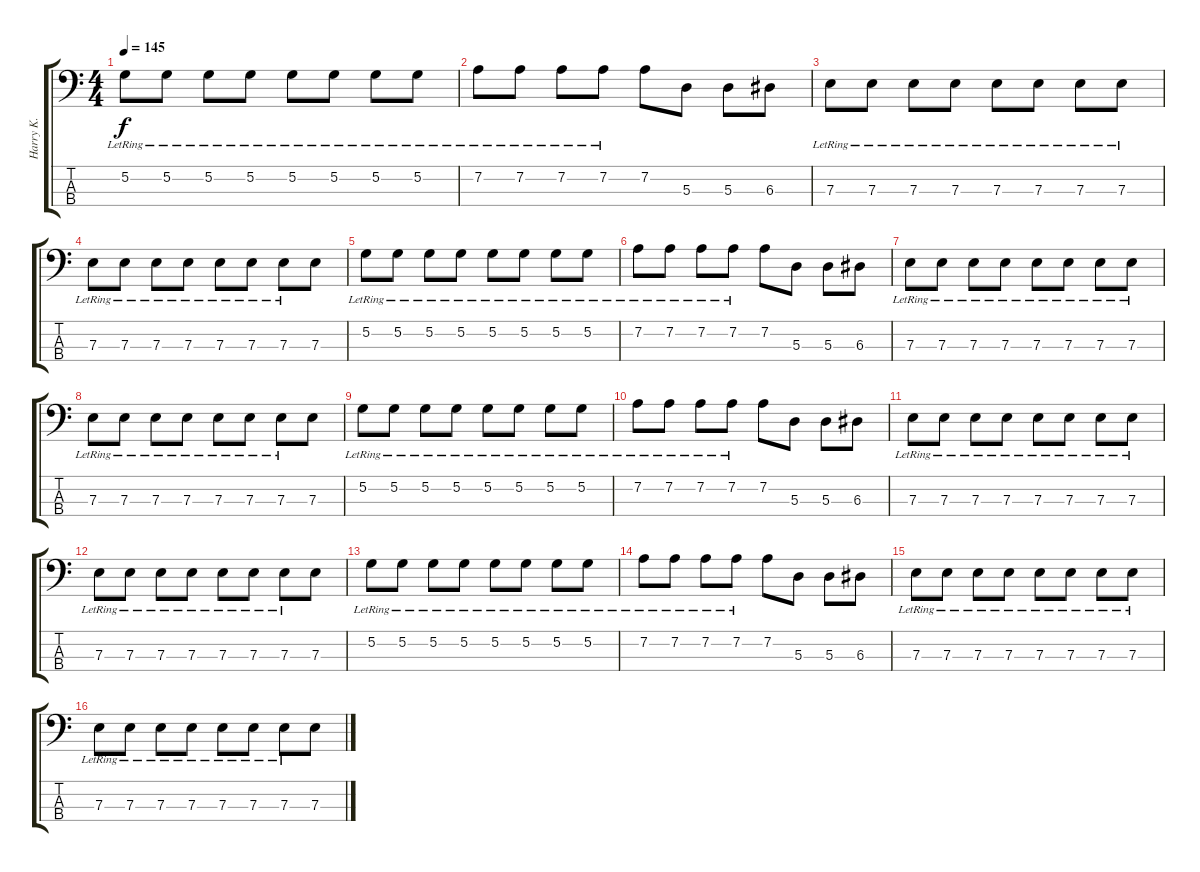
\track ("Harry K." "Harry K.") {instrument electricbasspick}
\staff {score tabs}
\tuning (G2 D2 A1 E1) {hide}
\ts (4 4)
\tempo 145
\clef f4
\ks c
5.2{lr}.8{dy f} 5.2{lr}.8 5.2{lr}.8 5.2{lr}.8 5.2{lr}.8 5.2{lr}.8 5.2{lr}.8 5.2{lr}.8 |
7.2{lr}.8 7.2{lr}.8 7.2{lr}.8 7.2{lr}.8 7.2.8 5.3.8 5.3.8 6.3.8 |
7.3{lr}.8 7.3{lr}.8 7.3{lr}.8 7.3{lr}.8 7.3{lr}.8 7.3{lr}.8 7.3{lr}.8 7.3{lr}.8 |
7.3{lr}.8 7.3{lr}.8 7.3{lr}.8 7.3{lr}.8 7.3{lr}.8 7.3{lr}.8 7.3{lr}.8 7.3.8 |
5.2{lr}.8 5.2{lr}.8 5.2{lr}.8 5.2{lr}.8 5.2{lr}.8 5.2{lr}.8 5.2{lr}.8 5.2{lr}.8 |
7.2{lr}.8 7.2{lr}.8 7.2{lr}.8 7.2{lr}.8 7.2.8 5.3.8 5.3.8 6.3.8 |
7.3{lr}.8 7.3{lr}.8 7.3{lr}.8 7.3{lr}.8 7.3{lr}.8 7.3{lr}.8 7.3{lr}.8 7.3{lr}.8 |
7.3{lr}.8 7.3{lr}.8 7.3{lr}.8 7.3{lr}.8 7.3{lr}.8 7.3{lr}.8 7.3{lr}.8 7.3.8 |
5.2{lr}.8 5.2{lr}.8 5.2{lr}.8 5.2{lr}.8 5.2{lr}.8 5.2{lr}.8 5.2{lr}.8 5.2{lr}.8 |
7.2{lr}.8 7.2{lr}.8 7.2{lr}.8 7.2{lr}.8 7.2.8 5.3.8 5.3.8 6.3.8 |
7.3{lr}.8 7.3{lr}.8 7.3{lr}.8 7.3{lr}.8 7.3{lr}.8 7.3{lr}.8 7.3{lr}.8 7.3{lr}.8 |
7.3{lr}.8 7.3{lr}.8 7.3{lr}.8 7.3{lr}.8 7.3{lr}.8 7.3{lr}.8 7.3{lr}.8 7.3.8 |
5.2{lr}.8 5.2{lr}.8 5.2{lr}.8 5.2{lr}.8 5.2{lr}.8 5.2{lr}.8 5.2{lr}.8 5.2{lr}.8 |
7.2{lr}.8 7.2{lr}.8 7.2{lr}.8 7.2{lr}.8 7.2.8 5.3.8 5.3.8 6.3.8 |
7.3{lr}.8 7.3{lr}.8 7.3{lr}.8 7.3{lr}.8 7.3{lr}.8 7.3{lr}.8 7.3{lr}.8 7.3{lr}.8 |
7.3{lr}.8 7.3{lr}.8 7.3{lr}.8 7.3{lr}.8 7.3{lr}.8 7.3{lr}.8 7.3{lr}.8 7.3.8
